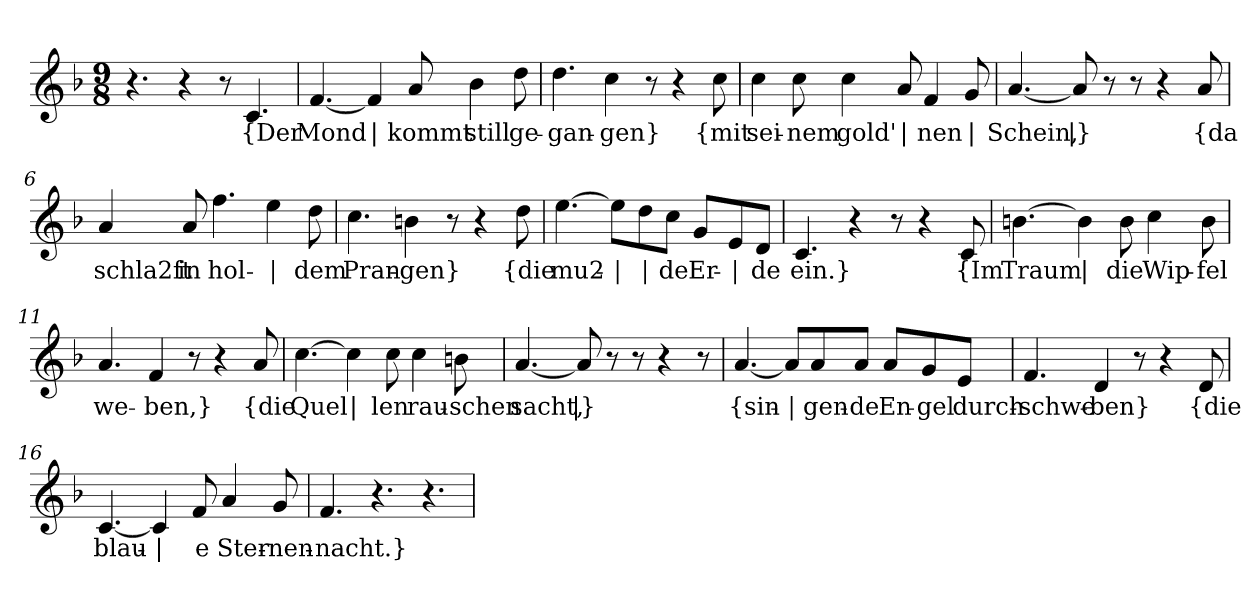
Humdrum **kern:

**kern	**text
*part1	*part1
*staff1	*staff1
*clefG2	*
*k[b-]	*
*M9/8	*
=1	=1
4.r	.
4r	.
8r	.
!	!LO:LY:b
4.c/	{Der
=2	=2
!	!LO:LY:b
[4.f/	Mond
!	!LO:LY:b
4f/]	|
!	!LO:LY:b
8a/	kommt
!	!LO:LY:b
4b-\	still
!	!LO:LY:b
8dd\	ge-
=3	=3
!	!LO:LY:b
4.dd\	-gan-
!	!LO:LY:b
4cc\	-gen}
8r	.
4r	.
!	!LO:LY:b
8cc\	{mit
=4	=4
!	!LO:LY:b
4cc\	sei-
!	!LO:LY:b
8cc\	-nem
!	!LO:LY:b
4cc\	gold'
!	!LO:LY:b
8a/	|
!	!LO:LY:b
4f/	-nen
!	!LO:LY:b
8g/	|
!!LO:LB:g=z
=5	=5
!	!LO:LY:b
[4.a/	Schein,
!	!LO:LY:b
8a/]	|}
8r	.
8r	.
4r	.
!	!LO:LY:b
8a/	{da
=6	=6
!	!LO:LY:b
4a/	schla2ft
!	!LO:LY:b
8a/	in
!	!LO:LY:b
4.ff\	hol-
!	!LO:LY:b
4ee\	|
!	!LO:LY:b
8dd\	-dem
=7	=7
!	!LO:LY:b
4.cc\	Pran-
!	!LO:LY:b
4bn\	-gen}
8r	.
4r	.
!	!LO:LY:b
8dd\	{die
=8	=8
!	!LO:LY:b
[4.ee\	mu2-
!	!LO:LY:b
8ee\L]	|
!	!LO:LY:b
8dd\	|
!	!LO:LY:b
8cc\J	-de
!	!LO:LY:b
8g/L	Er-
!	!LO:LY:b
8e/	|
!	!LO:LY:b
8d/J	-de
=9	=9
!	!LO:LY:b
4.c/	ein.}
4r	.
8r	.
4r	.
!	!LO:LY:b
8c/	{Im
!!LO:LB:g=z
=10	=10
!	!LO:LY:b
[4.bn\	Traum
!	!LO:LY:b
4b\]	|
!	!LO:LY:b
8b\	die
!	!LO:LY:b
4cc\	Wip-
!	!LO:LY:b
8b\	-fel
=11	=11
!	!LO:LY:b
4.a/	we-
!	!LO:LY:b
4f/	-ben,}
8r	.
4r	.
!	!LO:LY:b
8a/	{die
=12	=12
!	!LO:LY:b
[4.cc\	Quel
!	!LO:LY:b
4cc\]	|
!	!LO:LY:b
8cc\	-len
!	!LO:LY:b
4cc\	rau-
!	!LO:LY:b
8bn\	-schen
=13	=13
!	!LO:LY:b
[4.a/	sacht,
!	!LO:LY:b
8a/]	|}
8r	.
8r	.
4r	.
8r	.
!!LO:LB:g=z
=14	=14
!	!LO:LY:b
[4.a/	{sin-
!	!LO:LY:b
8a/L]	|
!	!LO:LY:b
8a/	-gen-
!	!LO:LY:b
8a/J	-de
!	!LO:LY:b
8a/L	En-
!	!LO:LY:b
8g/	-gel
!	!LO:LY:b
8e/J	durch-
=15	=15
!	!LO:LY:b
4.f/	-schwe-
!	!LO:LY:b
4d/	-ben}
8r	.
4r	.
!	!LO:LY:b
8d/	{die
=16	=16
!	!LO:LY:b
[4.c/	blau-
!	!LO:LY:b
4c/]	|
!	!LO:LY:b
8f/	-e
!	!LO:LY:b
4a/	Ster-
!	!LO:LY:b
8g/	-nen-
=17	=17
!	!LO:LY:b
4.f/	-nacht.}
4.r	.
4.r	.
=	=
*-	*-
